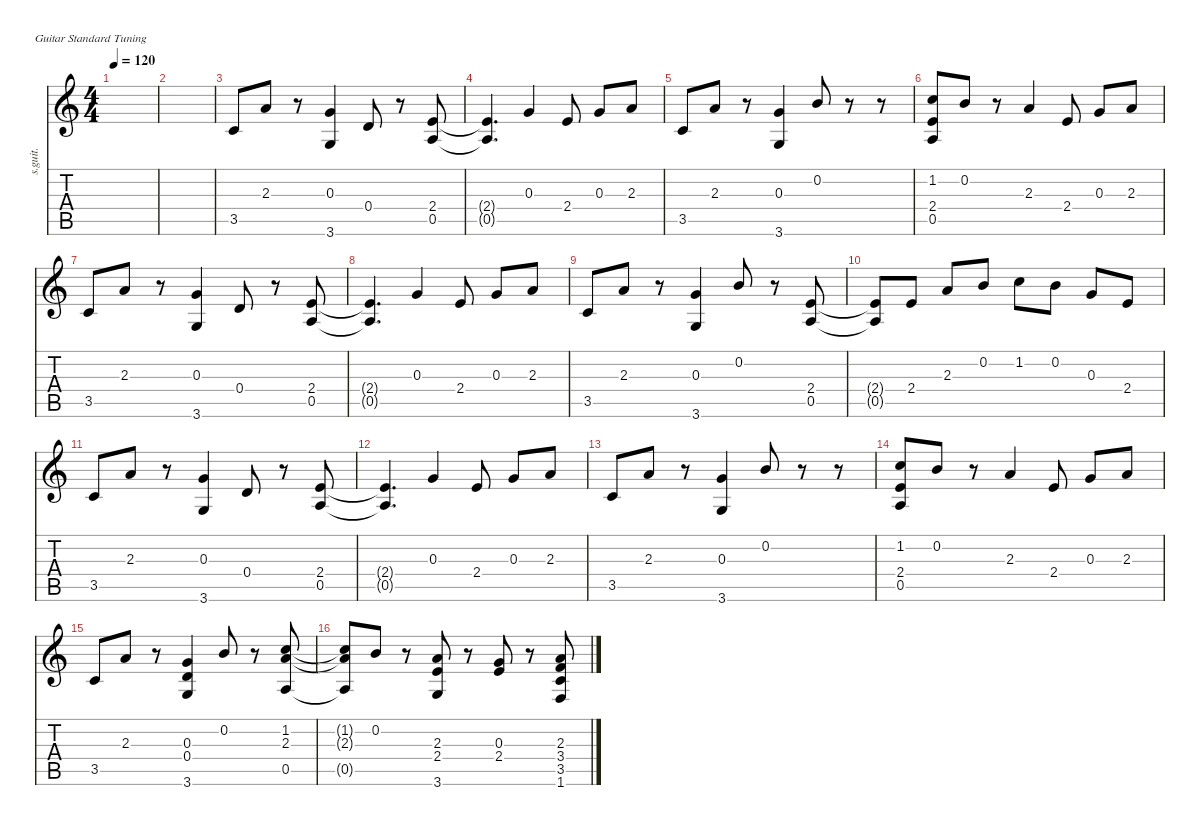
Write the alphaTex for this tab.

\defaultSystemsLayout 4
\hideDynamics
\bracketExtendMode nobrackets
\otherSystemsTrackNameOrientation horizontal
\track ("Steel Guitar" "s.guit.") {instrument acousticguitarsteel}
\staff {score tabs}
\tuning (E4 B3 G3 D3 A2 E2)
\ts (4 4)
\tempo 120
\clef g2
\ks c
|
|
3.5.8{beam Up} 2.3.8{beam Up} r.8{beam Up} (3.6 0.3).4{beam Up} 0.4.8{beam Up} r.8{beam Up} (2.4 0.5).8{beam Up} |
(2.4{t} 0.5{t}).4{d beam Up} 0.3.4{beam Up} 2.4.8{beam Up} 0.3.8{beam Up} 2.3.8{beam Up} |
3.5.8{beam Up} 2.3.8{beam Up} r.8{beam Up} (3.6 0.3).4{beam Up} 0.2.8{beam Up} r.8{beam Up} r.8{beam Up} |
(2.4 0.5 1.2).8{beam Up} 0.2.8{beam Up} r.8{beam Up} 2.3.4{beam Up} 2.4.8{beam Up} 0.3.8{beam Up} 2.3.8{beam Up} |
3.5.8{beam Up} 2.3.8{beam Up} r.8{beam Up} (3.6 0.3).4{beam Up} 0.4.8{beam Up} r.8{beam Up} (2.4 0.5).8{beam Up} |
(2.4{t} 0.5{t}).4{d beam Up} 0.3.4{beam Up} 2.4.8{beam Up} 0.3.8{beam Up} 2.3.8{beam Up} |
3.5.8{beam Up} 2.3.8{beam Up} r.8{beam Up} (3.6 0.3).4{beam Up} 0.2.8{beam Up} r.8{beam Up} (0.5 2.4).8{beam Up} |
(2.4{t} 0.5{t}).8{beam Up} 2.4.8{beam Up} 2.3.8{beam Up} 0.2.8{beam Up} 1.2.8{beam Down} 0.2.8{beam Down} 0.3.8{beam Up} 2.4.8{beam Up} |
3.5.8{beam Up} 2.3.8{beam Up} r.8{beam Up} (3.6 0.3).4{beam Up} 0.4.8{beam Up} r.8{beam Up} (2.4 0.5).8{beam Up} |
(2.4{t} 0.5{t}).4{d beam Up} 0.3.4{beam Up} 2.4.8{beam Up} 0.3.8{beam Up} 2.3.8{beam Up} |
3.5.8{beam Up} 2.3.8{beam Up} r.8{beam Up} (3.6 0.3).4{beam Up} 0.2.8{beam Up} r.8{beam Up} r.8{beam Up} |
(2.4 0.5 1.2).8{beam Up} 0.2.8{beam Up} r.8{beam Up} 2.3.4{beam Up} 2.4.8{beam Up} 0.3.8{beam Up} 2.3.8{beam Up} |
3.5.8{beam Up} 2.3.8{beam Up} r.8{beam Up} (3.6 0.3 0.4).4{beam Up} 0.2.8{beam Up} r.8{beam Up} (0.5 1.2 2.3).8{beam Up} |
(1.2{t} 0.5{t} 2.3{t}).8{beam Up} 0.2.8{beam Up} r.8{beam Up} (3.6 2.4 2.3).8{beam Up} r.8{beam Up} (0.3 2.4).8{beam Up} r.8{beam Up} (1.6 3.5 3.4 2.3).8{beam Up}
